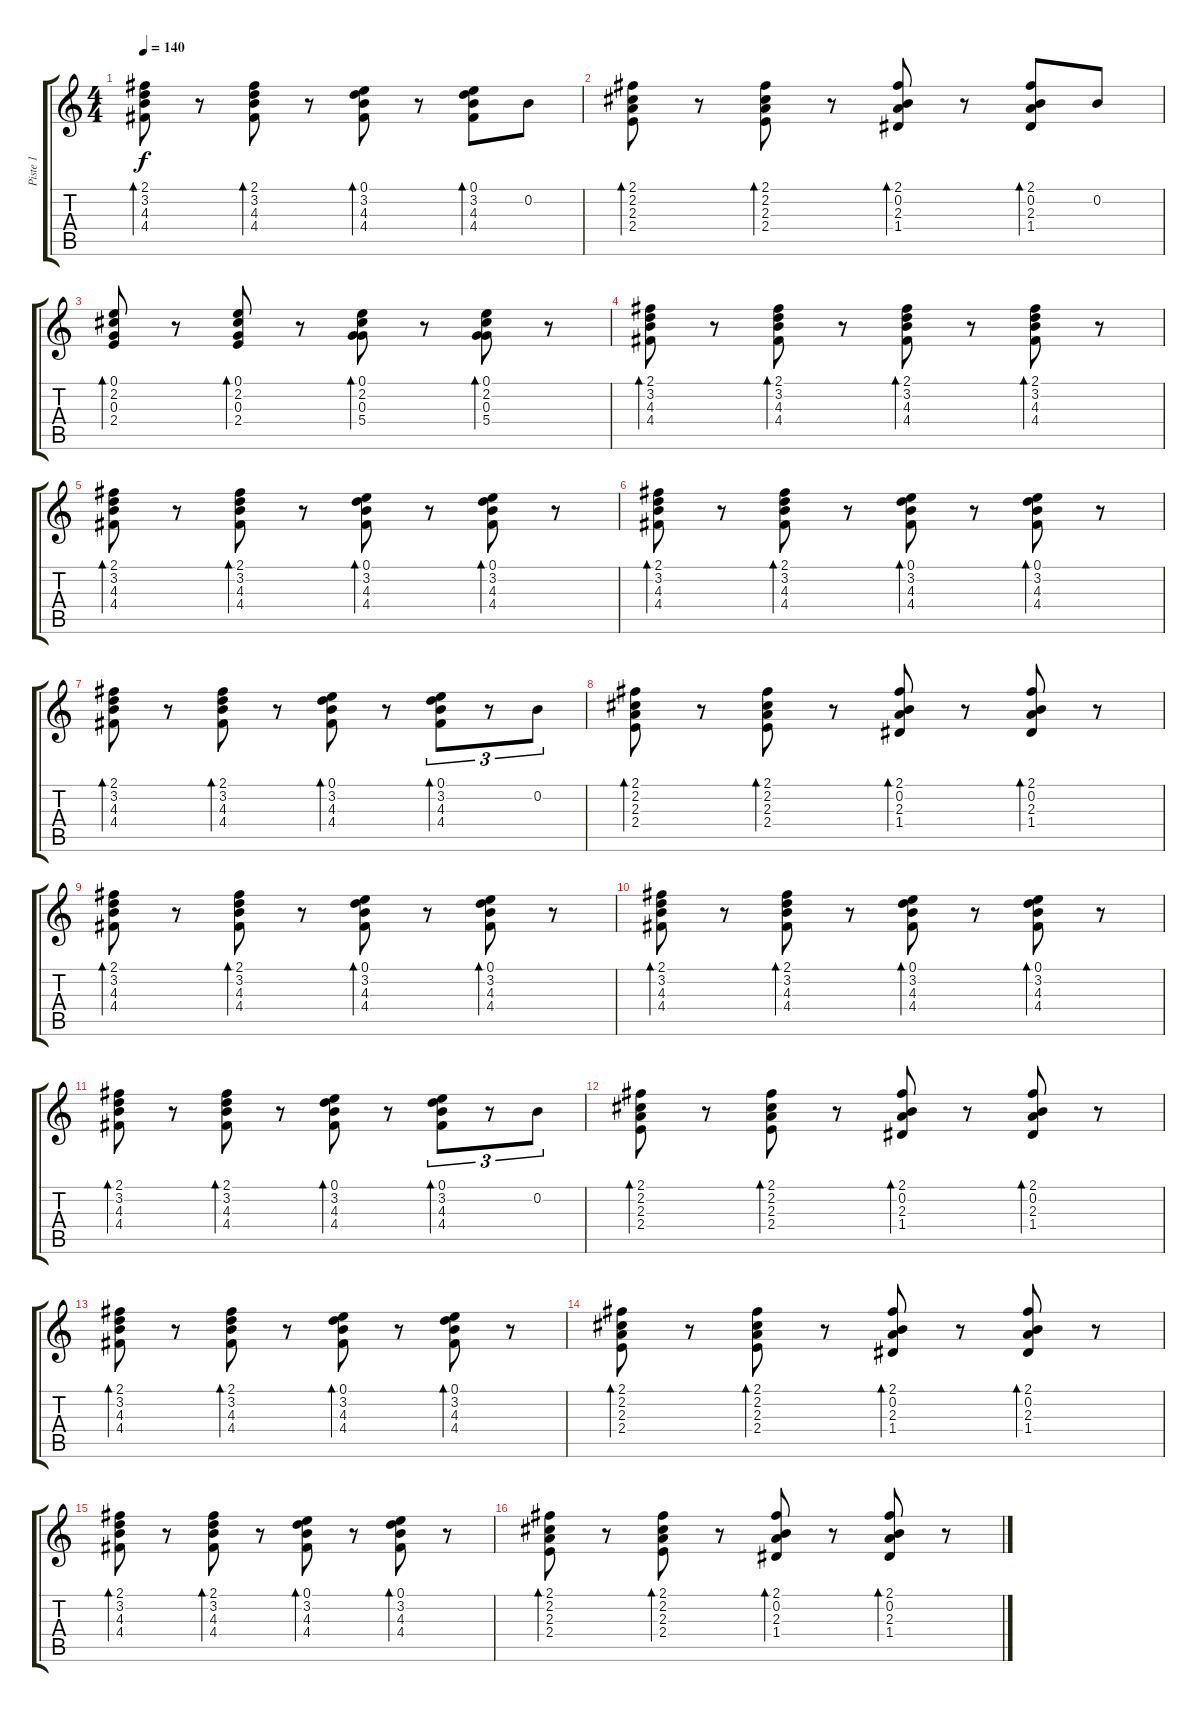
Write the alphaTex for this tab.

\track ("Piste 1" "Piste 1") {instrument acousticguitarnylon}
\staff {score tabs}
\tuning (E4 B3 G3 D3 A2 E2) {hide}
\ts (4 4)
\tempo 140
\clef g2
\ks c
(2.1 3.2 4.3 4.4).8{bd 60 dy f} r.8 (2.1 3.2 4.3 4.4).8{bd 60} r.8 (0.1 3.2 4.3 4.4).8{bd 60} r.8 (0.1 3.2 4.3 4.4).8{bd 60} 0.2.8 |
(2.1 2.2 2.3 2.4).8{bd 60} r.8 (2.1 2.2 2.3 2.4).8{bd 60} r.8 (2.1 0.2 2.3 1.4).8{bd 60} r.8 (2.1 0.2 2.3 1.4).8{bd 60} 0.2.8 |
(0.1 2.2 0.3 2.4).8{bd 60} r.8 (0.1 2.2 0.3 2.4).8{bd 60} r.8 (0.1 2.2 0.3 5.4).8{bd 60} r.8 (0.1 2.2 0.3 5.4).8{bd 60} r.8 |
(2.1 3.2 4.3 4.4).8{bd 60} r.8 (2.1 3.2 4.3 4.4).8{bd 60} r.8 (2.1 3.2 4.3 4.4).8{bd 60} r.8 (2.1 3.2 4.3 4.4).8{bd 60} r.8 |
(2.1 3.2 4.3 4.4).8{bd 60} r.8 (2.1 3.2 4.3 4.4).8{bd 60} r.8 (0.1 3.2 4.3 4.4).8{bd 60} r.8 (0.1 3.2 4.3 4.4).8{bd 60} r.8 |
(2.1 3.2 4.3 4.4).8{bd 60} r.8 (2.1 3.2 4.3 4.4).8{bd 60} r.8 (0.1 3.2 4.3 4.4).8{bd 60} r.8 (0.1 3.2 4.3 4.4).8{bd 60} r.8 |
(2.1 3.2 4.3 4.4).8{bd 60} r.8 (2.1 3.2 4.3 4.4).8{bd 60} r.8 (0.1 3.2 4.3 4.4).8{bd 60} r.8 (0.1 3.2 4.3 4.4).8{tu (3 2) bd 60} r.8{tu (3 2)} 0.2.8{tu (3 2)} |
(2.1 2.2 2.3 2.4).8{bd 60} r.8 (2.1 2.2 2.3 2.4).8{bd 60} r.8 (2.1 0.2 2.3 1.4).8{bd 60} r.8 (2.1 0.2 2.3 1.4).8{bd 60} r.8 |
(2.1 3.2 4.3 4.4).8{bd 60} r.8 (2.1 3.2 4.3 4.4).8{bd 60} r.8 (0.1 3.2 4.3 4.4).8{bd 60} r.8 (0.1 3.2 4.3 4.4).8{bd 60} r.8 |
(2.1 3.2 4.3 4.4).8{bd 60} r.8 (2.1 3.2 4.3 4.4).8{bd 60} r.8 (0.1 3.2 4.3 4.4).8{bd 60} r.8 (0.1 3.2 4.3 4.4).8{bd 60} r.8 |
(2.1 3.2 4.3 4.4).8{bd 60} r.8 (2.1 3.2 4.3 4.4).8{bd 60} r.8 (0.1 3.2 4.3 4.4).8{bd 60} r.8 (0.1 3.2 4.3 4.4).8{tu (3 2) bd 60} r.8{tu (3 2)} 0.2.8{tu (3 2)} |
(2.1 2.2 2.3 2.4).8{bd 60} r.8 (2.1 2.2 2.3 2.4).8{bd 60} r.8 (2.1 0.2 2.3 1.4).8{bd 60} r.8 (2.1 0.2 2.3 1.4).8{bd 60} r.8 |
(2.1 3.2 4.3 4.4).8{bd 60} r.8 (2.1 3.2 4.3 4.4).8{bd 60} r.8 (0.1 3.2 4.3 4.4).8{bd 60} r.8 (0.1 3.2 4.3 4.4).8{bd 60} r.8 |
(2.1 2.2 2.3 2.4).8{bd 60} r.8 (2.1 2.2 2.3 2.4).8{bd 60} r.8 (2.1 0.2 2.3 1.4).8{bd 60} r.8 (2.1 0.2 2.3 1.4).8{bd 60} r.8 |
(2.1 3.2 4.3 4.4).8{bd 60} r.8 (2.1 3.2 4.3 4.4).8{bd 60} r.8 (0.1 3.2 4.3 4.4).8{bd 60} r.8 (0.1 3.2 4.3 4.4).8{bd 60} r.8 |
(2.1 2.2 2.3 2.4).8{bd 60} r.8 (2.1 2.2 2.3 2.4).8{bd 60} r.8 (2.1 0.2 2.3 1.4).8{bd 60} r.8 (2.1 0.2 2.3 1.4).8{bd 60} r.8
